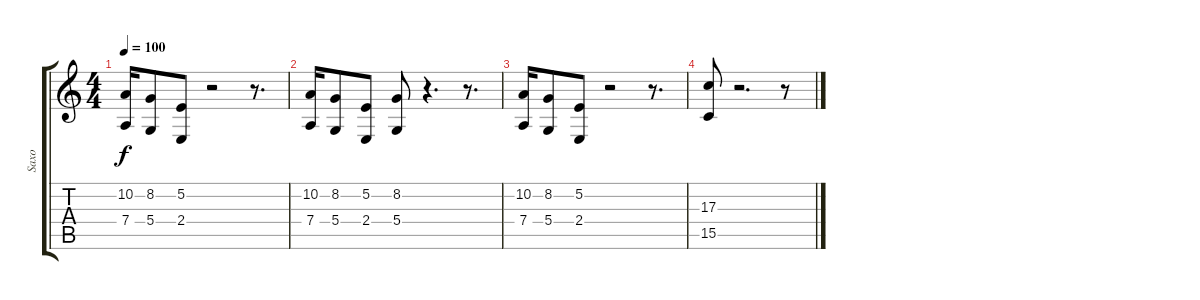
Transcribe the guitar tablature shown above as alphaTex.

\track ("Saxo" "Saxo") {instrument altosax}
\staff {score tabs}
\tuning (E4 B3 G3 D3 A2 E2) {hide}
\ts (4 4)
\tempo 100
\clef g2
\ks c
(10.2 7.4).16{dy f} (8.2 5.4).8 (5.2 2.4).8 r.2 r.8{d} |
(10.2 7.4).16 (8.2 5.4).8 (5.2 2.4).8 (8.2 5.4).8 r.4{d} r.8{d} |
(10.2 7.4).16 (8.2 5.4).8 (5.2 2.4).8 r.2 r.8{d} |
(17.3 15.5).8 r.2{d} r.8
